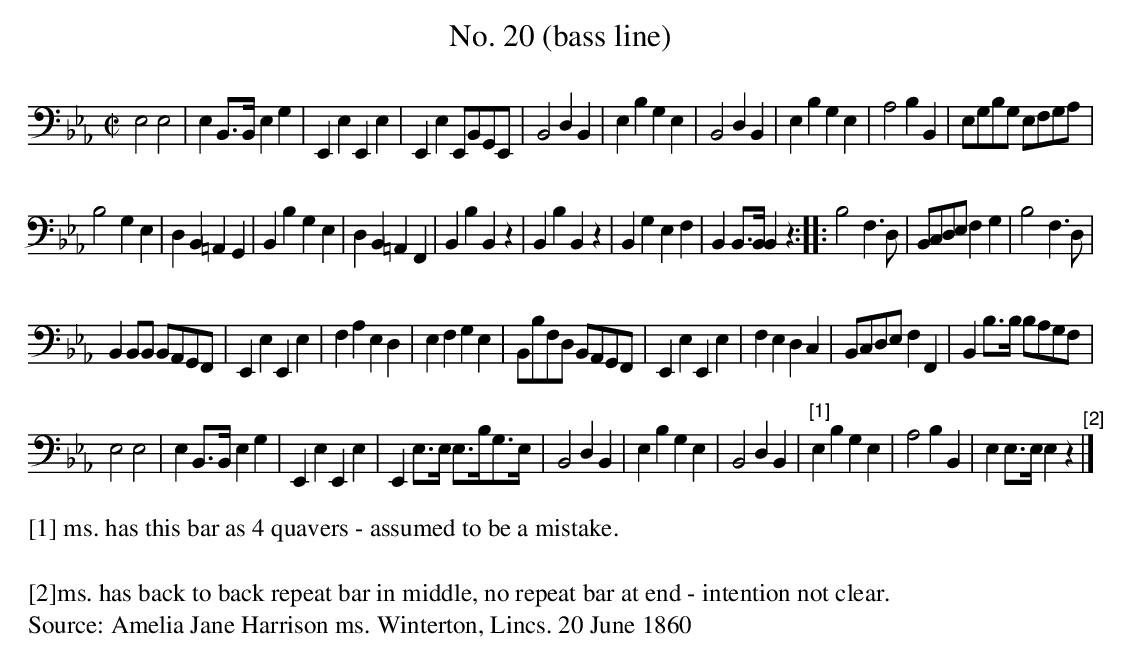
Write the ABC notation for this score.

X:1
T:No. 20 (bass line)
M:C|
L:1/8
K:Eb
V:1 clef=bass octave=-2
e4e4|e2B>Be2g2|E2e2E2e2|E2e2EBGE|B4d2B2|e2b2g2e2|B4d2B2|e2b2g2e2|a4b2B2|\
egbg efga|
b4g2e2|d2B2=A2G2|B2b2g2e2|d2B2=A2F2|B2b2B2z2|B2b2B2z2|B2g2e2f2|B2B>BB2z2::\
b4f3d|Bcdef2g2|b4f3d|
B2BB BAGF|E2e2E2e2|f2a2e2d2|e2f2g2e2|Bbfd BAGF|E2e2E2e2|f2e2d2c2|Bcdef2F2|\
B2b>b bagf|
e4e4|e2B>Be2g2|E2e2E2e2|E2e>e e>bg>e|B4d2B2|e2b2g2e2|B4d2B2|"[1]"e2b2g2e2|\
a4 b2B2|e2e>ee2z2"^[2]"|]
